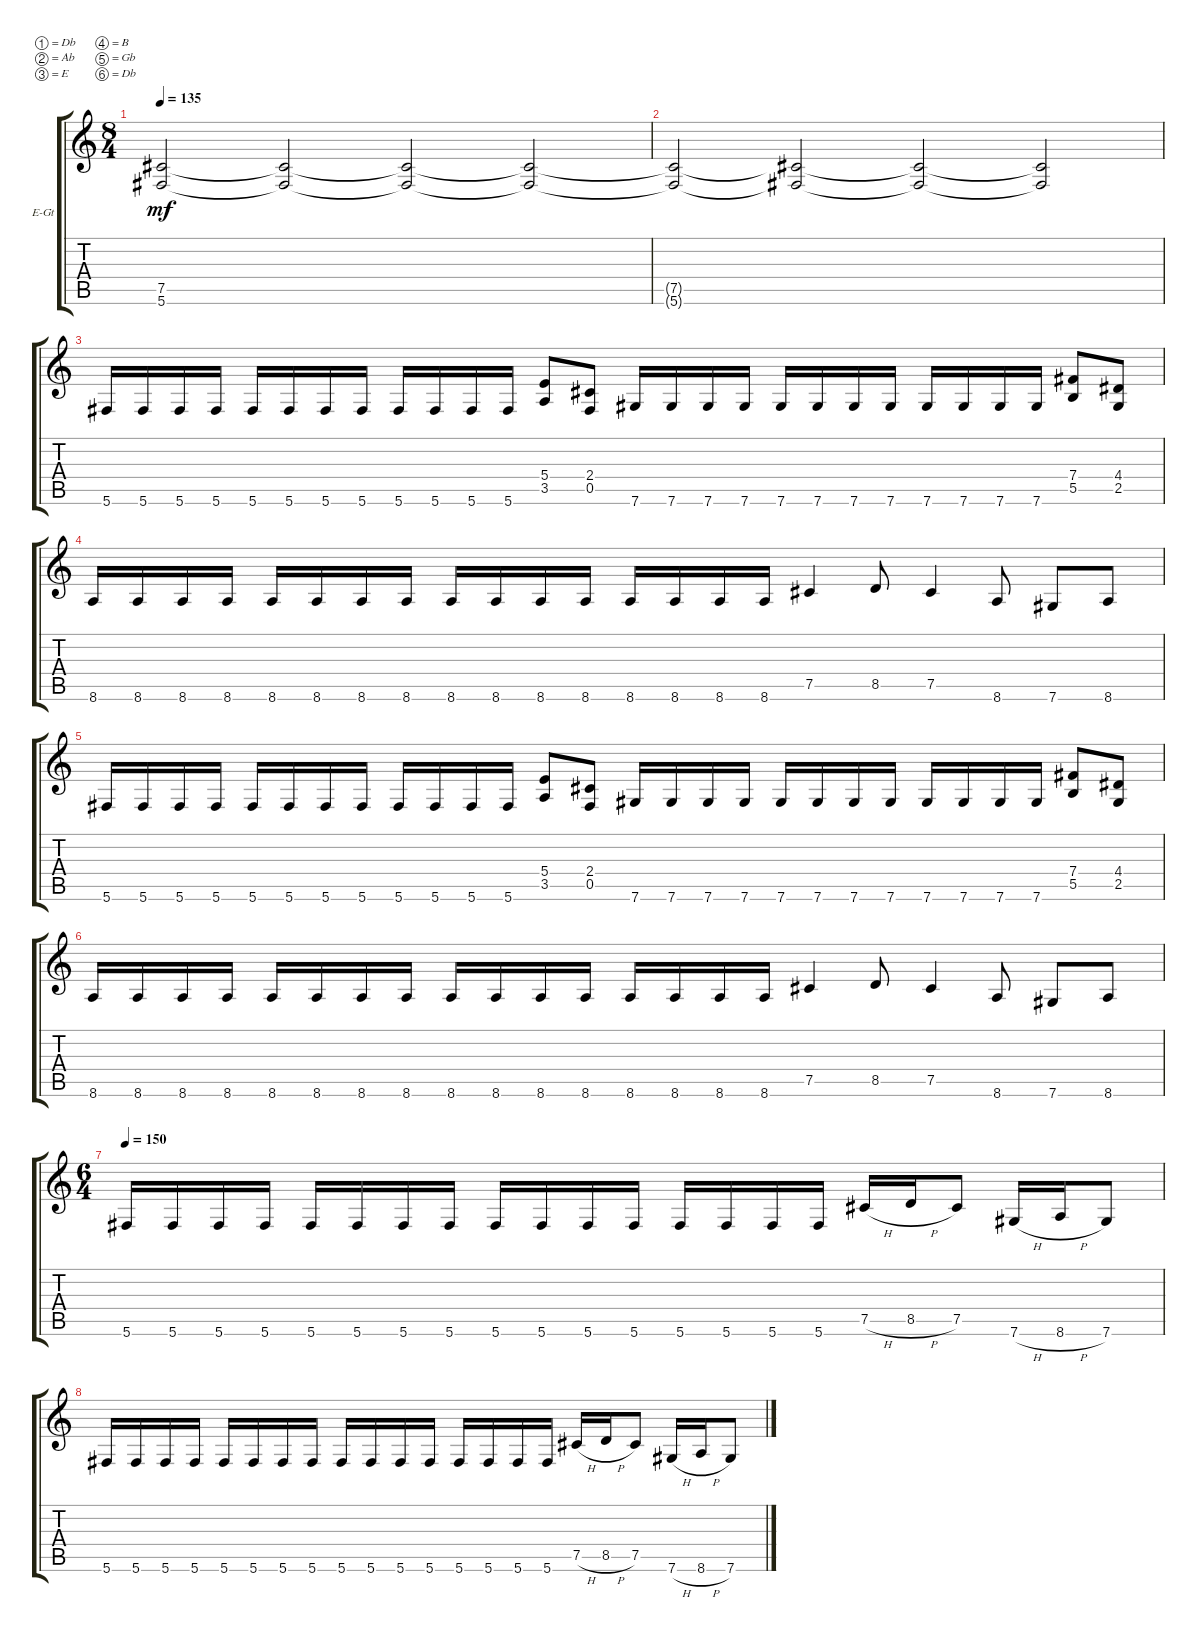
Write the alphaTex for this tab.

\defaultSystemsLayout 4
\bracketExtendMode groupsimilarinstruments
\firstSystemTrackNameOrientation horizontal
\otherSystemsTrackNameOrientation horizontal
\track ("Electric Guitar" "E-Gt") {instrument distortionguitar}
\staff {score tabs}
\tuning (Db4 Ab3 E3 B2 Gb2 Db2)
\ts (8 4)
\tempo 135
\clef g2
\ks c
(5.6 7.5).2{dy mf instrument distortionguitar} (5.6{t} 7.5{t}).2 (5.6{t} 7.5{t}).2 (5.6{t} 7.5{t}).2 |
(5.6{t} 7.5{t}).2 (5.6{t} 7.5{t}).2 (5.6{t} 7.5{t}).2 (5.6{t} 7.5{t}).2 |
5.6.16 5.6.16 5.6.16 5.6.16 5.6.16 5.6.16 5.6.16 5.6.16 5.6.16 5.6.16 5.6.16 5.6.16 (3.5 5.4).8 (0.5 2.4).8 7.6.16 7.6.16 7.6.16 7.6.16 7.6.16 7.6.16 7.6.16 7.6.16 7.6.16 7.6.16 7.6.16 7.6.16 (5.5 7.4).8 (2.5 4.4).8 |
8.6.16 8.6.16 8.6.16 8.6.16 8.6.16 8.6.16 8.6.16 8.6.16 8.6.16 8.6.16 8.6.16 8.6.16 8.6.16 8.6.16 8.6.16 8.6.16 7.5.4 8.5.8 7.5.4 8.6.8 7.6.8 8.6.8 |
5.6.16 5.6.16 5.6.16 5.6.16 5.6.16 5.6.16 5.6.16 5.6.16 5.6.16 5.6.16 5.6.16 5.6.16 (3.5 5.4).8 (0.5 2.4).8 7.6.16 7.6.16 7.6.16 7.6.16 7.6.16 7.6.16 7.6.16 7.6.16 7.6.16 7.6.16 7.6.16 7.6.16 (5.5 7.4).8 (2.5 4.4).8 |
8.6.16 8.6.16 8.6.16 8.6.16 8.6.16 8.6.16 8.6.16 8.6.16 8.6.16 8.6.16 8.6.16 8.6.16 8.6.16 8.6.16 8.6.16 8.6.16 7.5.4 8.5.8 7.5.4 8.6.8 7.6.8 8.6.8 |
\ts (6 4)
\tempo 150
5.6.16 5.6.16 5.6.16 5.6.16 5.6.16 5.6.16 5.6.16 5.6.16 5.6.16 5.6.16 5.6.16 5.6.16 5.6.16 5.6.16 5.6.16 5.6.16 7.5{h}.16 8.5{h}.16 7.5.8 7.6{h}.16 8.6{h}.16 7.6.8 |
5.6.16 5.6.16 5.6.16 5.6.16 5.6.16 5.6.16 5.6.16 5.6.16 5.6.16 5.6.16 5.6.16 5.6.16 5.6.16 5.6.16 5.6.16 5.6.16 7.5{h}.16 8.5{h}.16 7.5.8 7.6{h}.16 8.6{h}.16 7.6.8
